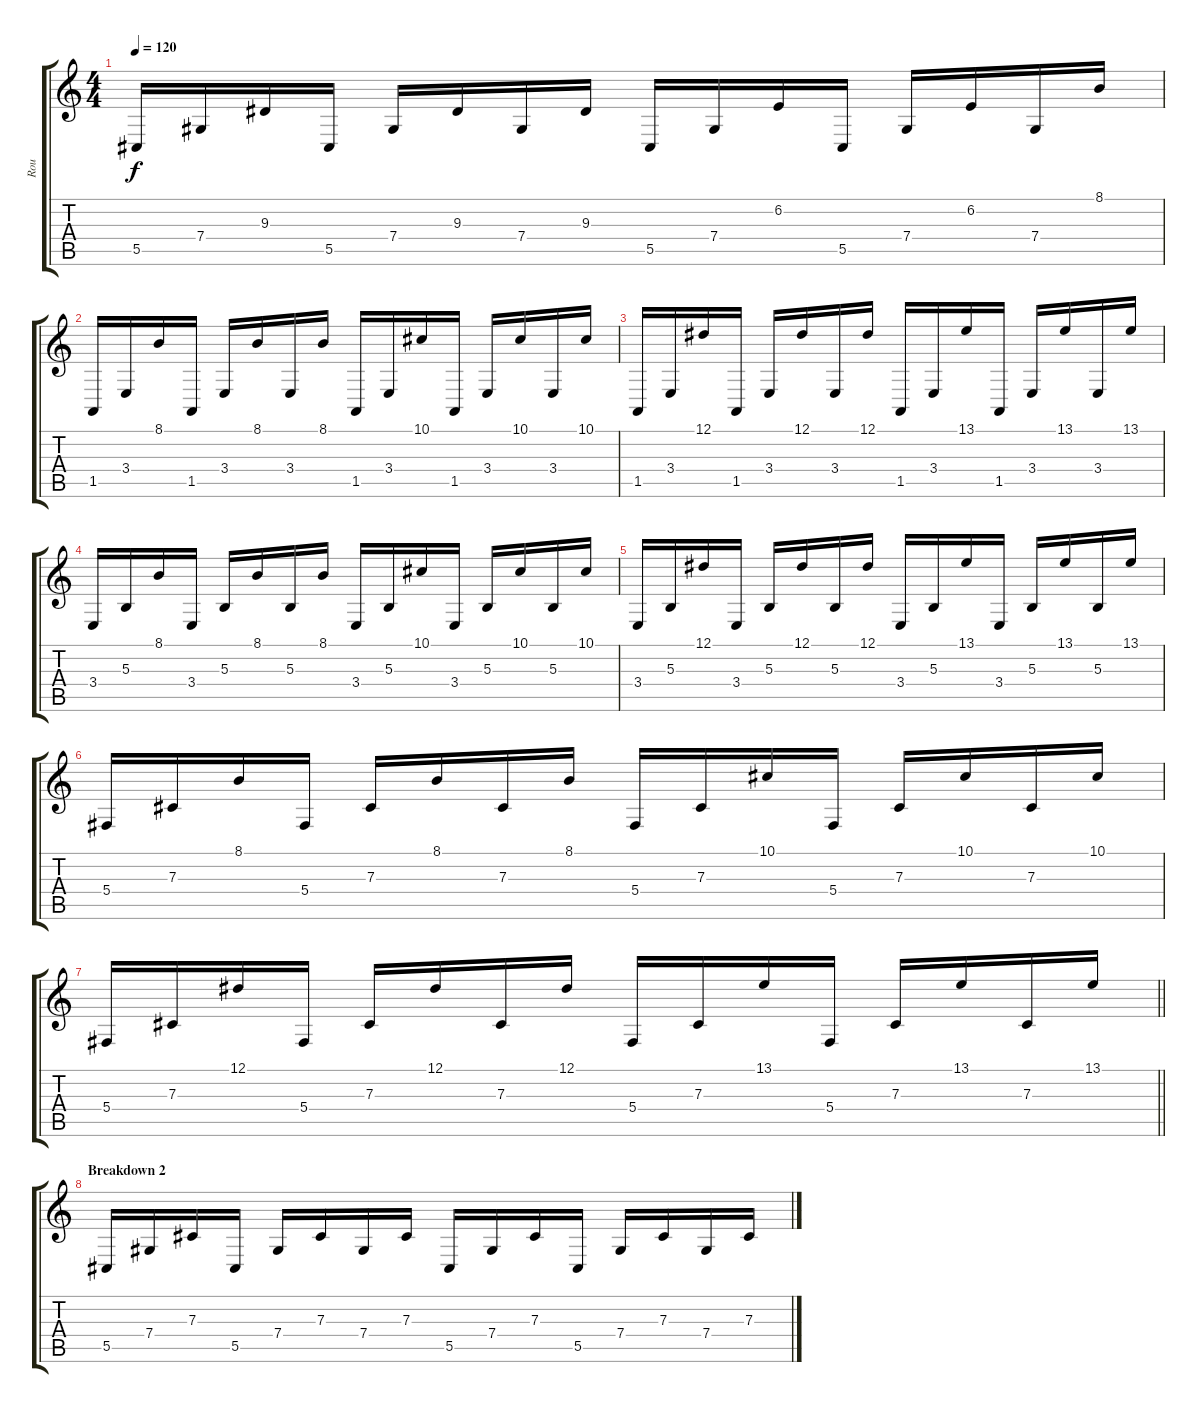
\track ("Rou" "Rou") {instrument lead2sawtooth}
\staff {score tabs}
\tuning (Eb4 Bb3 Gb3 Db3 Ab2 Db2) {hide}
\ts (4 4)
\tempo 120
\clef g2
\ks c
5.5.16{dy f} 7.4.16 9.3.16 5.5.16 7.4.16 9.3.16 7.4.16 9.3.16 5.5.16 7.4.16 6.2.16 5.5.16 7.4.16 6.2.16 7.4.16 8.1.16 |
1.5.16 3.4.16 8.1.16 1.5.16 3.4.16 8.1.16 3.4.16 8.1.16 1.5.16 3.4.16 10.1.16 1.5.16 3.4.16 10.1.16 3.4.16 10.1.16 |
1.5.16 3.4.16 12.1.16 1.5.16 3.4.16 12.1.16 3.4.16 12.1.16 1.5.16 3.4.16 13.1.16 1.5.16 3.4.16 13.1.16 3.4.16 13.1.16 |
3.4.16 5.3.16 8.1.16 3.4.16 5.3.16 8.1.16 5.3.16 8.1.16 3.4.16 5.3.16 10.1.16 3.4.16 5.3.16 10.1.16 5.3.16 10.1.16 |
3.4.16 5.3.16 12.1.16 3.4.16 5.3.16 12.1.16 5.3.16 12.1.16 3.4.16 5.3.16 13.1.16 3.4.16 5.3.16 13.1.16 5.3.16 13.1.16 |
5.4.16 7.3.16 8.1.16 5.4.16 7.3.16 8.1.16 7.3.16 8.1.16 5.4.16 7.3.16 10.1.16 5.4.16 7.3.16 10.1.16 7.3.16 10.1.16 |
\barLineRight lightlight
5.4.16 7.3.16 12.1.16 5.4.16 7.3.16 12.1.16 7.3.16 12.1.16 5.4.16 7.3.16 13.1.16 5.4.16 7.3.16 13.1.16 7.3.16 13.1.16 |
\section ("" "Breakdown 2")
5.5.16 7.4.16 7.3.16 5.5.16 7.4.16 7.3.16 7.4.16 7.3.16 5.5.16 7.4.16 7.3.16 5.5.16 7.4.16 7.3.16 7.4.16 7.3.16
